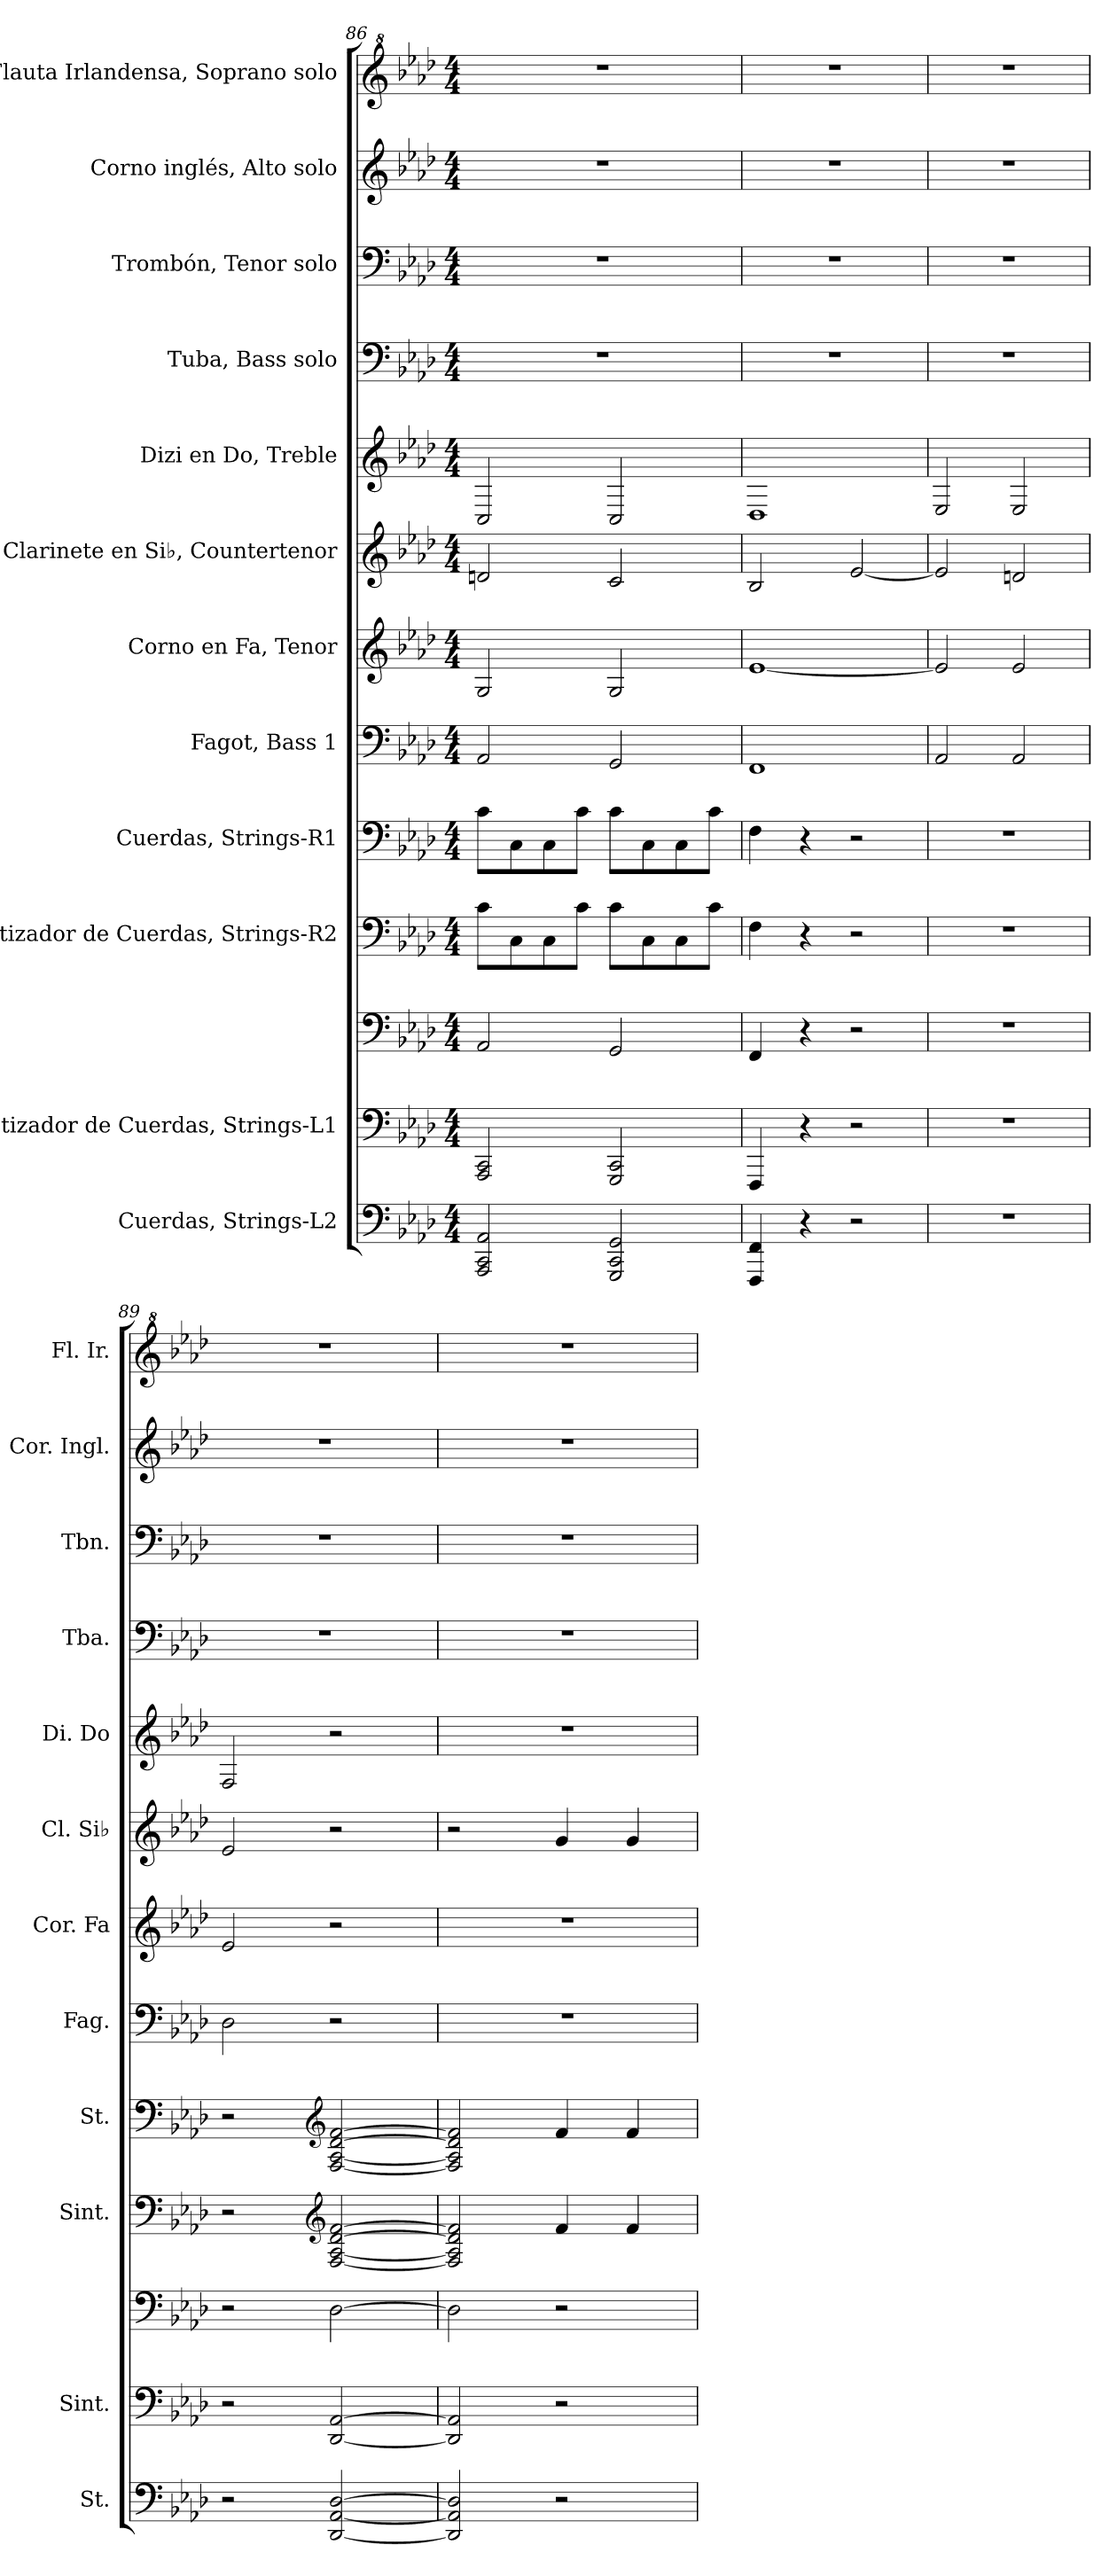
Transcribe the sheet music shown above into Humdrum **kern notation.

**kern	**kern	**kern	**kern	**kern	**kern	**kern	**kern	**kern	**kern	**kern	**kern	**kern
*part12	*part11	*part11	*part10	*part9	*part8	*part7	*part6	*part5	*part4	*part3	*part2	*part1
*staff13	*staff12	*staff11	*staff10	*staff9	*staff8	*staff7	*staff6	*staff5	*staff4	*staff3	*staff2	*staff1
*I"Cuerdas, Strings-L2	*I"Sintetizador de Cuerdas, Strings-L1	*	*I"Sintetizador de Cuerdas, Strings-R2	*I"Cuerdas, Strings-R1	*I"Fagot, Bass 1	*I"Corno en Fa, Tenor	*I"Clarinete en Si♭, Countertenor	*I"Dizi en Do, Treble	*I"Tuba, Bass solo	*I"Trombón, Tenor solo	*I"Corno inglés, Alto solo	*I"Flauta Irlandensa, Soprano solo
*I'St.	*I'Sint.	*	*I'Sint.	*I'St.	*I'Fag.	*I'Cor. Fa	*I'Cl. Si♭	*I'Di. Do	*I'Tba.	*I'Tbn.	*I'Cor. Ingl.	*I'Fl. Ir.
*clefF4	*clefF4	*clefF4	*clefF4	*clefF4	*clefF4	*clefG2	*clefG2	*clefG2	*clefF4	*clefF4	*clefG2	*clefG^2
*	*	*	*	*	*	*ITrd4c7	*ITrd1c2	*ITrd-7c-12	*	*	*ITrd4c7	*
*k[b-e-a-d-]	*k[b-e-a-d-]	*k[b-e-a-d-]	*k[b-e-a-d-]	*k[b-e-a-d-]	*k[b-e-a-d-]	*k[b-e-a-d-g-]	*k[b-e-a-d-g-c-]	*k[b-e-a-d-]	*k[b-e-a-d-]	*k[b-e-a-d-]	*k[b-e-a-d-g-]	*k[b-e-a-d-]
*M4/4	*M4/4	*M4/4	*M4/4	*M4/4	*M4/4	*M4/4	*M4/4	*M4/4	*M4/4	*M4/4	*M4/4	*M4/4
=86	=86	=86	=86	=86	=86	=86	=86	=86	=86	=86	=86	=86
2AAA-/ 2CC/ 2AA-/	2AAA-/ 2CC/	2AA-/	8c\L	8c\L	2AA-/	2C/	2cn/	2c/	1r	1r	1r	1r
.	.	.	8C\	8C\	.	.	.	.	.	.	.	.
.	.	.	8C\	8C\	.	.	.	.	.	.	.	.
.	.	.	8c\J	8c\J	.	.	.	.	.	.	.	.
2GGG/ 2CC/ 2GG/	2GGG/ 2CC/	2GG/	8c\L	8c\L	2GG/	2C/	2B-/	2c/	.	.	.	.
.	.	.	8C\	8C\	.	.	.	.	.	.	.	.
.	.	.	8C\	8C\	.	.	.	.	.	.	.	.
.	.	.	8c\J	8c\J	.	.	.	.	.	.	.	.
=87	=87	=87	=87	=87	=87	=87	=87	=87	=87	=87	=87	=87
4FFF/ 4FF/	4FFF/	4FF/	4F\	4F\	1FF	[1A-	2A-/	1d-	1r	1r	1r	1r
4r	4r	4r	4r	4r	.	.	.	.	.	.	.	.
2r	2r	2r	2r	2r	.	.	[2d-/	.	.	.	.	.
=88	=88	=88	=88	=88	=88	=88	=88	=88	=88	=88	=88	=88
1r	1r	1r	1r	1r	2AA-/	2A-/]	2d-/]	2e-/	1r	1r	1r	1r
.	.	.	.	.	2AA-/	2A-/	2cn/	2e-/	.	.	.	.
=89	=89	=89	=89	=89	=89	=89	=89	=89	=89	=89	=89	=89
*	*	*	*	*	*	*	*	*	*	*	*	*MM50
2r	2r	2r	2r	2r	2D-\	2A-/	2d-/	2f/	1r	1r	1r	1r
*	*	*	*clefG2	*clefG2	*	*	*	*	*	*	*	*
[2DD-/ [2AA-/ [2D-/	[2DD-/ [2AA-/	[2D-\	[2F/ [2A-/ [2d-/ [2f/	[2F/ [2A-/ [2d-/ [2f/	2r	2r	2r	2r	.	.	.	.
=90	=90	=90	=90	=90	=90	=90	=90	=90	=90	=90	=90	=90
2DD-/] 2AA-/] 2D-/]	2DD-/] 2AA-/]	2D-\]	2F/] 2A-/] 2d-/] 2f/]	2F/] 2A-/] 2d-/] 2f/]	1r	1r	2r	1r	1r	1r	1r	1r
2r	2r	2r	4f/	4f/	.	.	4f/	.	.	.	.	.
.	.	.	4f/	4f/	.	.	4f/	.	.	.	.	.
=	=	=	=	=	=	=	=	=	=	=	=	=
*-	*-	*-	*-	*-	*-	*-	*-	*-	*-	*-	*-	*-
